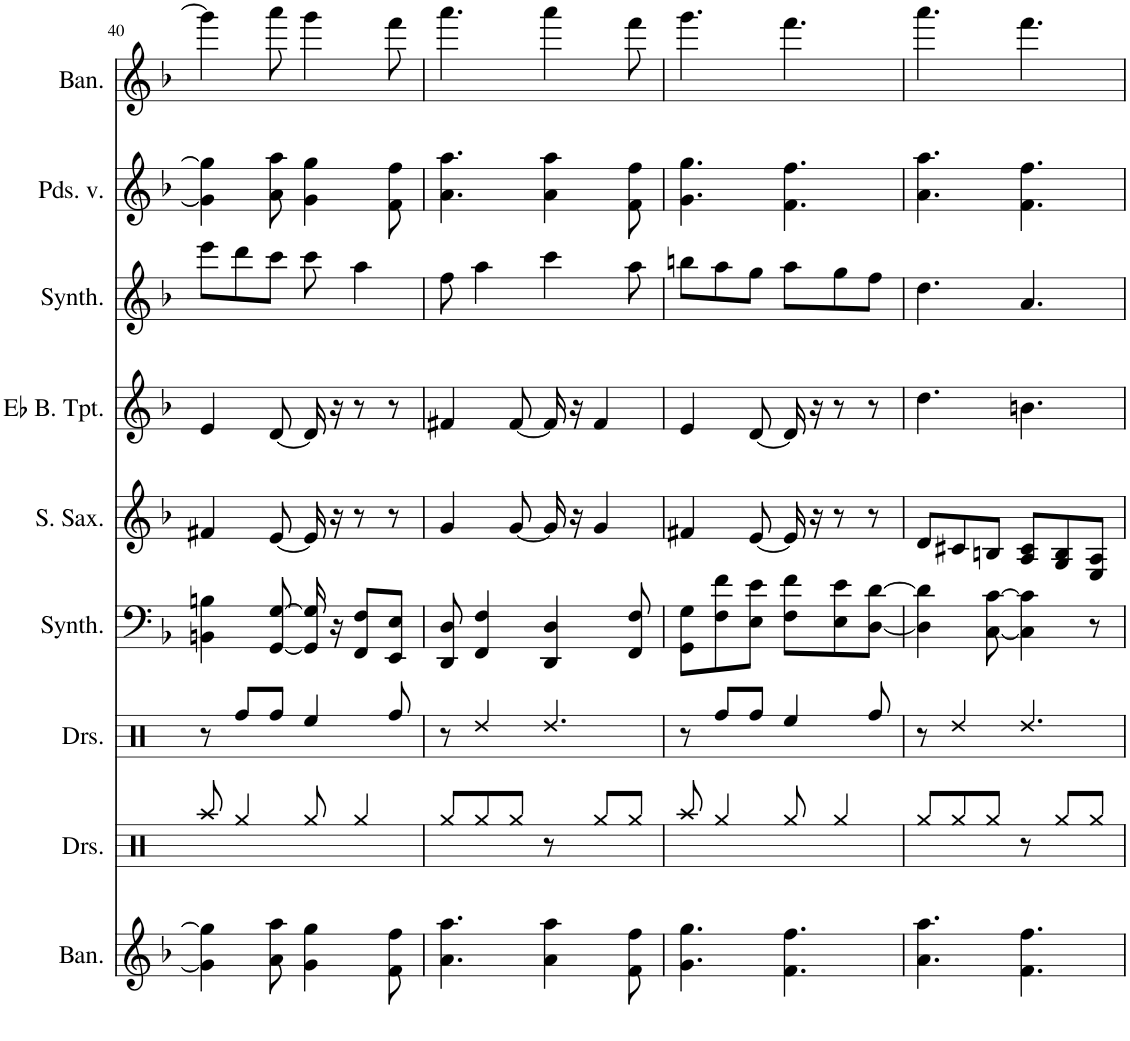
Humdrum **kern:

**kern	**kern	**kern	**kern	**kern	**kern	**kern	**kern	**kern
*part9	*part8	*part7	*part6	*part5	*part4	*part3	*part2	*part1
*staff9	*staff8	*staff7	*staff6	*staff5	*staff4	*staff3	*staff2	*staff1
*I"Bandoneon	*I"Drumset	*I"Drumset	*I"Brass Synthesizer	*I"Soprano Saxophone	*I"Eb Bass Trumpet	*I"Pad Synthesizer	*I"Pardessus de viole	*I"Bandoneon
*I'Ban.	*I'Drs.	*I'Drs.	*I'Synth.	*I'S. Sax.	*I'Eb B. Tpt.	*I'Synth.	*I'Pds. v.	*I'Ban.
!!LO:PB:g=z
*clefG2	*clefX	*clefX	*clefF4	*clefG2	*clefG2	*clefG2	*clefG2	*clefG2
*	*	*	*	*Trd1c2	*Trd5c9	*	*	*
*k[b-]	*k[]	*k[]	*k[b-]	*k[b-]	*k[b-]	*k[b-]	*k[b-]	*k[b-]
*M6/8	*M6/8	*M6/8	*M6/8	*M6/8	*M6/8	*M6/8	*M6/8	*M6/8
=40	=40	=40	=40	=40	=40	=40	=40	=40
4g\] 4gg\]	8Raa/	8r	4BBn\ 4Bn\	4f#X/	4e/	8eee\L	4g\] 4gg\]	4ggg\]
.	4Rgg/	8Rff/L	.	.	.	8ddd\	.	.
8a\ 8aa\	.	8Rff/J	[8GG/ [8G/	[8e/	[8d/	8ccc\J	8a\ 8aa\	8aaa\
4g\ 4gg\	8Rgg/	4Ree/	16GG/] 16G/]	16e/]	16d/]	8ccc\	4g\ 4gg\	4ggg\
.	.	.	16r	16r	16r	.	.	.
.	4Rgg/	.	8FF/ 8F/L	8r	8r	4aa\	.	.
8f\ 8ff\	.	8Rff/	8EE/ 8E/J	8r	8r	.	8f\ 8ff\	8fff\
=41	=41	=41	=41	=41	=41	=41	=41	=41
4.a\ 4.aa\	8Rgg/L	8r	8DD/ 8D/	4g/	4f#X/	8ff\	4.a\ 4.aa\	4.aaa\
.	8Rgg/	4Rdd/	4FF/ 4F/	.	.	4aa\	.	.
.	8Rgg/J	.	.	[8g/	[8f#/	.	.	.
4a\ 4aa\	8r	4.Rdd/	4DD/ 4D/	16g/]	16f#/]	4ccc\	4a\ 4aa\	4aaa\
.	.	.	.	16r	16r	.	.	.
.	8Rgg/L	.	.	4g/	4f#/	.	.	.
8f\ 8ff\	8Rgg/J	.	8FF/ 8F/	.	.	8aa\	8f\ 8ff\	8fff\
=42	=42	=42	=42	=42	=42	=42	=42	=42
4.g\ 4.gg\	8Raa/	8r	8GG\ 8G\L	4f#X/	4e/	8bbn\L	4.g\ 4.gg\	4.ggg\
.	4Rgg/	8Rff/L	8F\ 8f\	.	.	8aa\	.	.
.	.	8Rff/J	8E\ 8e\J	[8e/	[8d/	8gg\J	.	.
4.f\ 4.ff\	8Rgg/	4Ree/	8F\ 8f\L	16e/]	16d/]	8aa\L	4.f\ 4.ff\	4.fff\
.	.	.	.	16r	16r	.	.	.
.	4Rgg/	.	8E\ 8e\	8r	8r	8gg\	.	.
.	.	8Rff/	[8D\ [8d\J	8r	8r	8ff\J	.	.
=43	=43	=43	=43	=43	=43	=43	=43	=43
4.a\ 4.aa\	8Rgg/L	8r	4D\] 4d\]	8d/L	4.dd\	4.dd\	4.a\ 4.aa\	4.aaa\
.	8Rgg/	4Rdd/	.	8c#X/	.	.	.	.
.	8Rgg/J	.	[8C\ [8c\	8Bn/J	.	.	.	.
4.f\ 4.ff\	8r	4.Rdd/	4C\] 4c\]	8A/ 8c#/L	4.bn\	4.a/	4.f\ 4.ff\	4.fff\
.	8Rgg/L	.	.	8G/ 8B/	.	.	.	.
.	8Rgg/J	.	8r	8E/ 8A/J	.	.	.	.
=	=	=	=	=	=	=	=	=
*-	*-	*-	*-	*-	*-	*-	*-	*-
